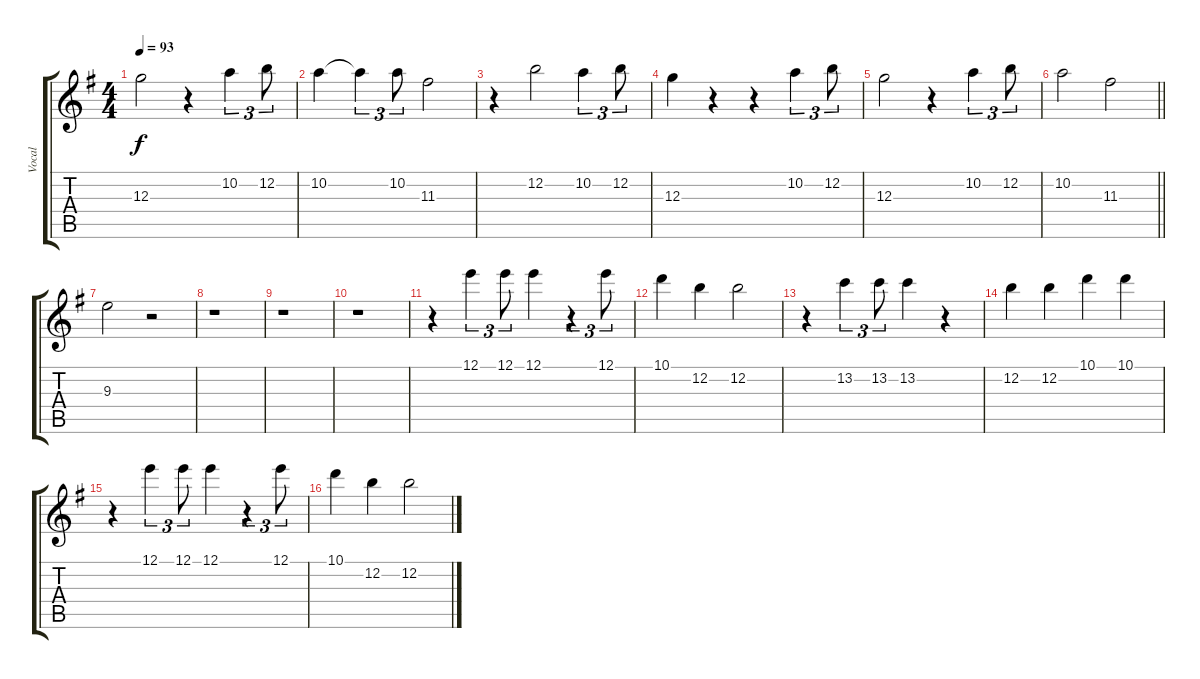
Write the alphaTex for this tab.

\track ("Vocal" "Vocal") {instrument electricguitarclean}
\staff {score tabs}
\tuning (E4 B3 G3 D3 A2 E2) {hide}
\ts (4 4)
\tempo 93
\clef g2
\ks g
12.3.2{dy f} r.4 10.2.4{tu (3 2)} 12.2.8{tu (3 2)} |
10.2.4 10.2{t}.4{tu (3 2)} 10.2.8{tu (3 2)} 11.3.2 |
r.4 12.2.2 10.2.4{tu (3 2)} 12.2.8{tu (3 2)} |
12.3.4 r.4 r.4 10.2.4{tu (3 2)} 12.2.8{tu (3 2)} |
12.3.2 r.4 10.2.4{tu (3 2)} 12.2.8{tu (3 2)} |
\barLineRight lightlight
10.2.2 11.3.2 |
9.3.2 r.2 |
r.1 |
r.1 |
r.1 |
r.4 12.1.4{tu (3 2)} 12.1.8{tu (3 2)} 12.1.4 r.4{tu (3 2)} 12.1.8{tu (3 2)} |
10.1.4 12.2.4 12.2.2 |
r.4 13.2.4{tu (3 2)} 13.2.8{tu (3 2)} 13.2.4 r.4 |
12.2.4 12.2.4 10.1.4 10.1.4 |
r.4 12.1.4{tu (3 2)} 12.1.8{tu (3 2)} 12.1.4 r.4{tu (3 2)} 12.1.8{tu (3 2)} |
10.1.4 12.2.4 12.2.2
